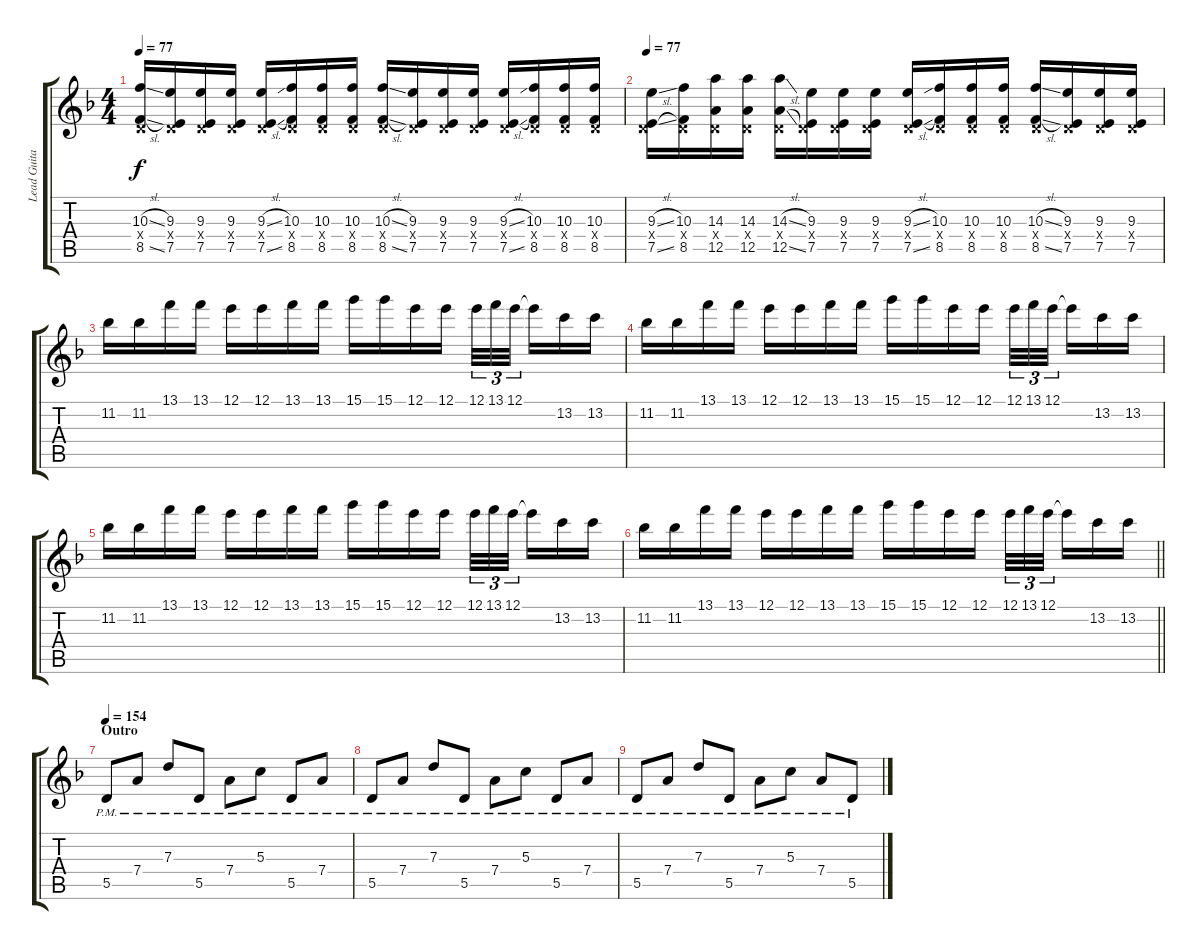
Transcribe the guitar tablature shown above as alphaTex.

\track ("Lead Guitar" "Lead Guita") {instrument distortionguitar}
\staff {score tabs}
\tuning (E4 B3 G3 D3 A2 D2) {hide}
\ts (4 4)
\tempo 77
\clef g2
\ks f
(10.3{sl} 0.4{x} 8.5{sl}).16{dy f} (9.3 0.4{x} 7.5).16 (9.3 0.4{x} 7.5).16 (9.3 0.4{x} 7.5).16 (9.3{sl} 0.4{x} 7.5{sl}).16 (10.3 0.4{x} 8.5).16 (10.3 0.4{x} 8.5).16 (10.3 0.4{x} 8.5).16 (10.3{sl} 0.4{x} 8.5{sl}).16 (9.3 0.4{x} 7.5).16 (9.3 0.4{x} 7.5).16 (9.3 0.4{x} 7.5).16 (9.3{sl} 0.4{x} 7.5{sl}).16 (10.3 0.4{x} 8.5).16 (10.3 0.4{x} 8.5).16 (10.3 0.4{x} 8.5).16 |
\tempo 77
(9.3{sl} 0.4{x} 7.5{sl}).16 (10.3 0.4{x} 8.5).16 (14.3 0.4{x} 12.5).16 (14.3 0.4{x} 12.5).16 (14.3{sl} 0.4{x} 12.5{sl}).16 (9.3 0.4{x} 7.5).16 (9.3 0.4{x} 7.5).16 (9.3 0.4{x} 7.5).16 (9.3{sl} 0.4{x} 7.5{sl}).16 (10.3 0.4{x} 8.5).16 (10.3 0.4{x} 8.5).16 (10.3 0.4{x} 8.5).16 (10.3{sl} 0.4{x} 8.5{sl}).16 (9.3 0.4{x} 7.5).16 (9.3 0.4{x} 7.5).16 (9.3 0.4{x} 7.5).16 |
11.2.16 11.2.16 13.1.16 13.1.16 12.1.16 12.1.16 13.1.16 13.1.16 15.1.16 15.1.16 12.1.16 12.1.16 12.1.32{tu (3 2)} 13.1.32{tu (3 2)} 12.1.32{tu (3 2) beam splitsecondary} 12.1{t}.16 13.2.16 13.2.16 |
11.2.16 11.2.16 13.1.16 13.1.16 12.1.16 12.1.16 13.1.16 13.1.16 15.1.16 15.1.16 12.1.16 12.1.16 12.1.32{tu (3 2)} 13.1.32{tu (3 2)} 12.1.32{tu (3 2) beam splitsecondary} 12.1{t}.16 13.2.16 13.2.16 |
11.2.16 11.2.16 13.1.16 13.1.16 12.1.16 12.1.16 13.1.16 13.1.16 15.1.16 15.1.16 12.1.16 12.1.16 12.1.32{tu (3 2)} 13.1.32{tu (3 2)} 12.1.32{tu (3 2) beam splitsecondary} 12.1{t}.16 13.2.16 13.2.16 |
\barLineRight lightlight
11.2.16 11.2.16 13.1.16 13.1.16 12.1.16 12.1.16 13.1.16 13.1.16 15.1.16 15.1.16 12.1.16 12.1.16 12.1.32{tu (3 2)} 13.1.32{tu (3 2)} 12.1.32{tu (3 2) beam splitsecondary} 12.1{t}.16 13.2.16 13.2.16 |
\section ("" "Outro")
\tempo 154
5.5{pm}.8 7.4{pm}.8 7.3{pm}.8 5.5{pm}.8 7.4{pm}.8 5.3{pm}.8 5.5{pm}.8 7.4{pm}.8 |
5.5{pm}.8 7.4{pm}.8 7.3{pm}.8 5.5{pm}.8 7.4{pm}.8 5.3{pm}.8 5.5{pm}.8 7.4{pm}.8 |
5.5{pm}.8 7.4{pm}.8 7.3{pm}.8 5.5{pm}.8 7.4{pm}.8 5.3{pm}.8 7.4{pm}.8 5.5{pm}.8
